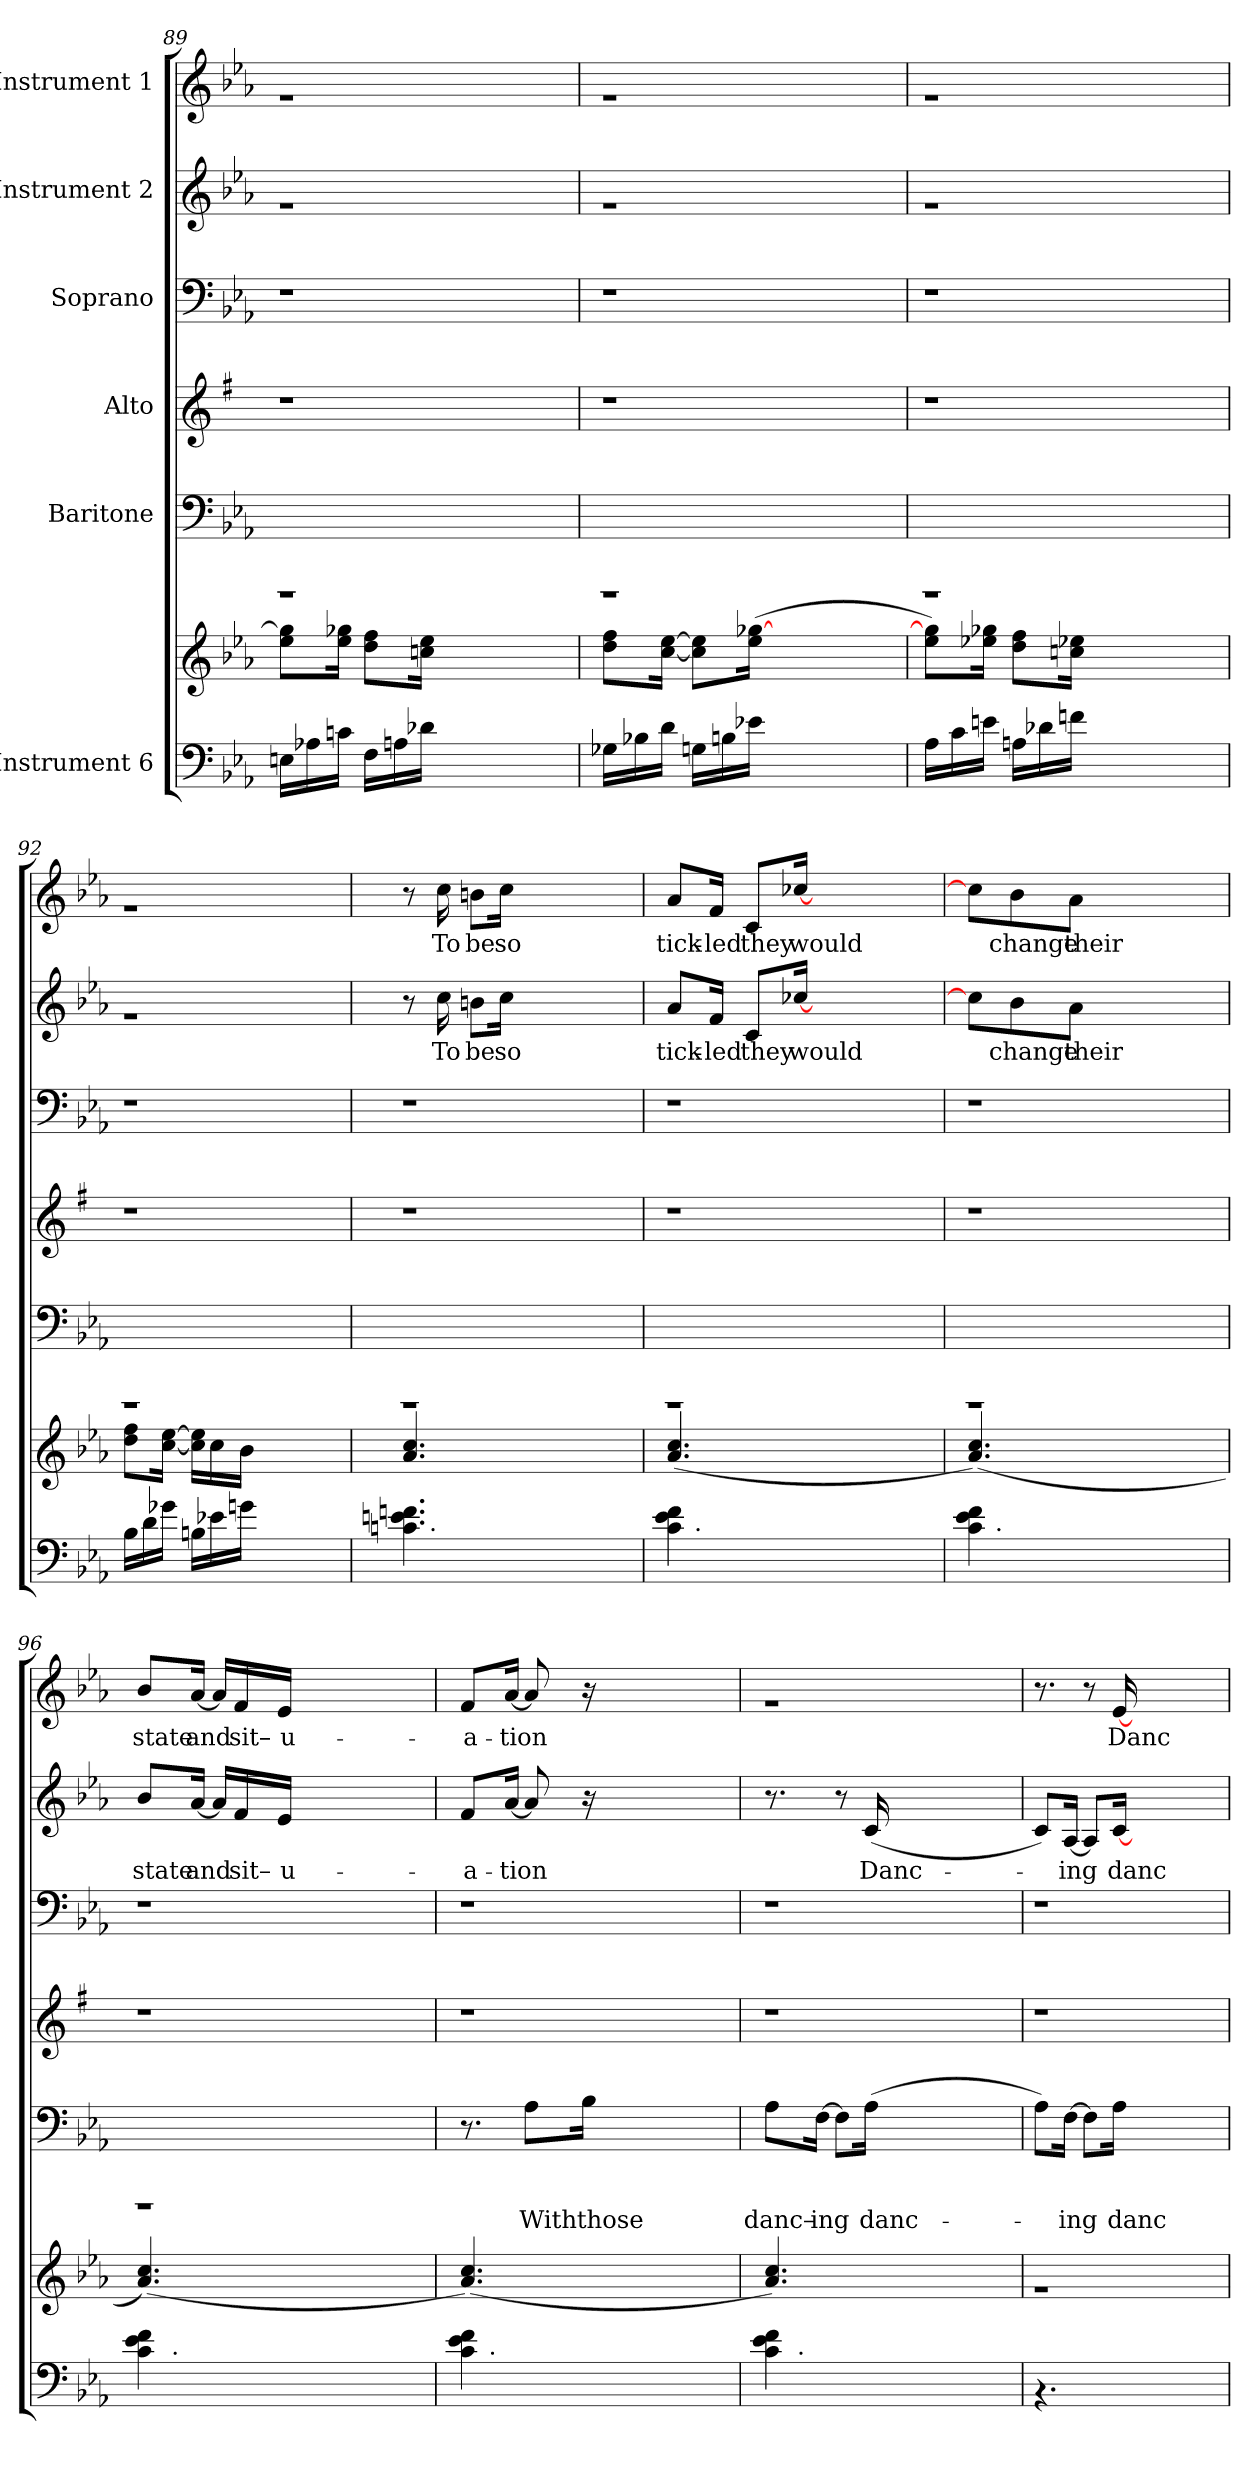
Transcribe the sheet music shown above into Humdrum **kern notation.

**kern	**kern	**kern	**text	**kern	**kern	**kern	**text	**kern	**text
*part6	*part6	*part5	*part5	*part4	*part3	*part2	*part2	*part1	*part1
*staff7	*staff6	*staff5	*staff5	*staff4	*staff3	*staff2	*staff2	*staff1	*staff1
*I"Instrument 6	*	*I"Baritone	*	*I"Alto	*I"Soprano	*I"Instrument 2	*	*I"Instrument 1	*
*clefF4	*clefG2	*clefF4	*	*clefG2	*clefF4	*clefG2	*	*clefG2	*
*ITrd2c3	*ITrd2c3	*ITrd2c3	*	*ITrd2c3	*	*	*	*	*
*k[]	*k[]	*k[]	*	*k[f#c#g#d#]	*k[b-e-a-]	*k[b-e-a-]	*	*k[b-e-a-]	*
*C:	*C:	*C:	*	*E:	*E-:	*E-:	*	*E-:	*
=89	=89	=89	=89	=89	=89	=89	=89	=89	=89
!	!	!LO:N:vis=1	!	!	!	!LO:N:vis=1	!	!LO:N:vis=1	!
16C#X\L	8cc\ 8ee-\]L	1rEEE	.	1r	1r	1ra	.	1ra	.
16Fn\	.	.	.	.	.	.	.	.	.
16An\J	16cc\ 16ee-X\J	.	.	.	.	.	.	.	.
16D\L	8b\ 8dd\L	.	.	.	.	.	.	.	.
16F#X\	.	.	.	.	.	.	.	.	.
16B-X\J	16an\ 16cc\J	.	.	.	.	.	.	.	.
2ryy	2ryy	.	.	.	.	.	.	.	.
8ryy	8ryy	.	.	.	.	.	.	.	.
=90	=90	=90	=90	=90	=90	=90	=90	=90	=90
!	!	!LO:N:vis=1	!	!	!	!LO:N:vis=1	!	!LO:N:vis=1	!
16E-X\L	8b\ 8dd\L	1rEEE	.	1r	1r	1ra	.	1ra	.
16Gn\	.	.	.	.	.	.	.	.	.
16B\J	[<16a\ [>16cc\J	.	.	.	.	.	.	.	.
16En\L	8a\] 8cc\]L	.	.	.	.	.	.	.	.
16G#X\	.	.	.	.	.	.	.	.	.
16cn\J	(<[>16ee-X\ 16cc\J	.	.	.	.	.	.	.	.
2ryy	2ryy	.	.	.	.	.	.	.	.
8ryy	8ryy	.	.	.	.	.	.	.	.
=91	=91	=91	=91	=91	=91	=91	=91	=91	=91
!	!	!LO:N:vis=1	!	!	!	!LO:N:vis=1	!	!LO:N:vis=1	!
16F\L	8cc\ 8ee-\]L)	1rEEE	.	1r	1r	1ra	.	1ra	.
16A\	.	.	.	.	.	.	.	.	.
16c#X\J	16ccn\ 16ee-X\J	.	.	.	.	.	.	.	.
16F#X\L	8dd\ 8b\L	.	.	.	.	.	.	.	.
16B-X\	.	.	.	.	.	.	.	.	.
16dn\J	16ccn\ 16an\J	.	.	.	.	.	.	.	.
2ryy	2ryy	.	.	.	.	.	.	.	.
8ryy	8ryy	.	.	.	.	.	.	.	.
=92	=92	=92	=92	=92	=92	=92	=92	=92	=92
!	!	!LO:N:vis=1	!	!	!	!LO:N:vis=1	!	!LO:N:vis=1	!
16G\L	8b\ 8dd\L	1rEEE	.	1r	1r	1ra	.	1ra	.
16B\	.	.	.	.	.	.	.	.	.
16e-X\J	[<16a\ [>16cc\J	.	.	.	.	.	.	.	.
16G#X\L	16a\] 16cc\]L	.	.	.	.	.	.	.	.
16cn\	16a\	.	.	.	.	.	.	.	.
16e\J	16g\J	.	.	.	.	.	.	.	.
2ryy	2ryy	.	.	.	.	.	.	.	.
8ryy	8ryy	.	.	.	.	.	.	.	.
!!LO:PB:g=z
=93	=93	=93	=93	=93	=93	=93	=93	=93	=93
!LO:N:vis=4	!	!LO:N:vis=1	!	!	!	!	!	!	!
*^	*	*	*	*	*	*	*	*	*
4.c#X\ 4.dn\ 4.An\	16..ryy	(>4.f/ 4.a/	1rEEE	.	1r	1r	8r	.	8r	.
!	!LO:TX:a:t=.	!	!	!	!	!	!	!	!	!
.	2ryy	.	.	.	.	.	.	.	.	.
!	!	!	!	!	!	!	!	!LO:LY:b:cj	!	!LO:LY:b:cj
.	.	.	.	.	.	.	16cc\	To	16cc\	To
!	!	!	!	!	!	!	!	!LO:LY:b:cj	!	!LO:LY:b:cj
.	.	.	.	.	.	.	8bn\L	be	8bn\L	be
!	!	!	!	!	!	!	!	!LO:LY:b:cj	!	!LO:LY:b:cj
.	.	.	.	.	.	.	16cc\J	so	16cc\J	so
2ryy	.	2ryy	.	.	.	.	2ryy	.	2ryy	.
.	4ryy	.	.	.	.	.	.	.	.	.
.	8ryy	.	.	.	.	.	.	.	.	.
8ryy	.	8ryy	.	.	.	.	8ryy	.	8ryy	.
.	64ryy	.	.	.	.	.	.	.	.	.
=94	=94	=94	=94	=94	=94	=94	=94	=94	=94	=94
!LO:N:vis=4	!	!	!LO:N:vis=1	!	!	!	!	!LO:LY:b:cj	!	!LO:LY:b:cj
4.c\ 4.d\ 4.A\)	16ryy	(>4.f/ 4.a/	1rEEE	.	1r	1r	8a-/L	tick-	8a-/L	tick-
.	64ryy	.	.	.	.	.	.	.	.	.
!	!LO:TX:a:t=.	!	!	!	!	!	!	!	!	!
.	2ryy	.	.	.	.	.	.	.	.	.
!	!	!	!	!	!	!	!	!LO:LY:b:cj	!	!LO:LY:b:cj
.	.	.	.	.	.	.	16f/J	-led	16f/J	-led
!	!	!	!	!	!	!	!	!LO:LY:b:cj	!	!LO:LY:b:cj
.	.	.	.	.	.	.	8c/L	they	8c/L	they
!	!	!	!	!	!	!	!	!LO:LY:b	!	!LO:LY:b
.	.	.	.	.	.	.	[<16cc-X/J	would	[<16cc-X/J	would
2ryy	.	2ryy	.	.	.	.	2ryy	.	2ryy	.
.	4ryy	.	.	.	.	.	.	.	.	.
.	8ryy	.	.	.	.	.	.	.	.	.
8ryy	.	8ryy	.	.	.	.	8ryy	.	8ryy	.
.	32.ryy	.	.	.	.	.	.	.	.	.
=95	=95	=95	=95	=95	=95	=95	=95	=95	=95	=95
!LO:N:vis=4	!	!	!LO:N:vis=1	!	!	!	!	!	!	!
4.c\ 4.d\ 4.A\	16ryy	(>4.f/ 4.a/)	1rEEE	.	1r	1r	8cc-\L]	.	8cc-\L]	.
.	64ryy	.	.	.	.	.	.	.	.	.
!	!LO:TX:a:t=.	!	!	!	!	!	!	!	!	!
.	2ryy	.	.	.	.	.	.	.	.	.
!	!	!	!	!	!	!	!	!LO:LY:b:cj	!	!LO:LY:b:cj
.	.	.	.	.	.	.	8b-\	change	8b-\	change
!	!	!	!	!	!	!	!	!LO:LY:b:cj	!	!LO:LY:b:cj
.	.	.	.	.	.	.	8a-\J	their	8a-\J	their
2ryy	.	2ryy	.	.	.	.	2ryy	.	2ryy	.
.	4ryy	.	.	.	.	.	.	.	.	.
.	8ryy	.	.	.	.	.	.	.	.	.
8ryy	.	8ryy	.	.	.	.	8ryy	.	8ryy	.
.	32.ryy	.	.	.	.	.	.	.	.	.
=96	=96	=96	=96	=96	=96	=96	=96	=96	=96	=96
!LO:N:vis=4	!	!	!LO:N:vis=1	!	!	!	!	!LO:LY:b:cj	!	!LO:LY:b:cj
4.c\ 4.d\ 4.A\	16ryy	(>4.f/ 4.a/)	1rEEE	.	1r	1r	8b-/L	state	8b-/L	state
.	64ryy	.	.	.	.	.	.	.	.	.
!	!LO:TX:a:t=.	!	!	!	!	!	!	!	!	!
.	2ryy	.	.	.	.	.	.	.	.	.
!	!	!	!	!	!	!	!	!LO:LY:b	!	!LO:LY:b
.	.	.	.	.	.	.	[<16a-/J	and	[<16a-/J	and
.	.	.	.	.	.	.	16a-/L]	.	16a-/L]	.
!	!	!	!	!	!	!	!	!LO:LY:b:cj	!	!LO:LY:b:cj
.	.	.	.	.	.	.	16f/	sit–	16f/	sit–
!	!	!	!	!	!	!	!	!LO:LY:b:rj	!	!LO:LY:b:rj
.	.	.	.	.	.	.	16e-/J	u-	16e-/J	u-
2ryy	.	2ryy	.	.	.	.	2ryy	.	2ryy	.
.	4ryy	.	.	.	.	.	.	.	.	.
.	8ryy	.	.	.	.	.	.	.	.	.
8ryy	.	8ryy	.	.	.	.	8ryy	.	8ryy	.
.	32.ryy	.	.	.	.	.	.	.	.	.
=97	=97	=97	=97	=97	=97	=97	=97	=97	=97	=97
!LO:N:vis=4	!	!	!	!	!	!	!	!LO:LY:b:cj	!	!LO:LY:b:cj
4.c\ 4.d\ 4.A\	16ryy	(>4.f/ 4.a/)	8.r	.	1r	1r	8f/L	-a-	8f/L	-a-
.	64ryy	.	.	.	.	.	.	.	.	.
!	!LO:TX:a:t=.	!	!	!	!	!	!	!	!	!
.	2ryy	.	.	.	.	.	.	.	.	.
!	!	!	!	!	!	!	!	!LO:LY:b	!	!LO:LY:b
.	.	.	.	.	.	.	[<16a-/J	-tion	[<16a-/J	-tion
!	!	!	!	!LO:LY:b:cj	!	!	!	!	!	!
.	.	.	8F\L	With	.	.	8a-/]	.	8a-/]	.
!	!	!	!	!LO:LY:b:cj	!	!	!	!	!	!
.	.	.	16G\J	those	.	.	16ra	.	16ra	.
2ryy	.	2ryy	2ryy	.	.	.	2ryy	.	2ryy	.
.	4ryy	.	.	.	.	.	.	.	.	.
.	8ryy	.	.	.	.	.	.	.	.	.
8ryy	.	8ryy	8ryy	.	.	.	8ryy	.	8ryy	.
.	32.ryy	.	.	.	.	.	.	.	.	.
=98	=98	=98	=98	=98	=98	=98	=98	=98	=98	=98
!LO:N:vis=4	!	!	!	!LO:LY:b:cj	!	!	!	!	!LO:N:vis=1	!
4.c\ 4.d\ 4.A\	16ryy	4.f/ 4.a/)	8F\L	danc–	1r	1r	8.r	.	1ra	.
.	64ryy	.	.	.	.	.	.	.	.	.
!	!LO:TX:a:t=.	!	!	!	!	!	!	!	!	!
.	2ryy	.	.	.	.	.	.	.	.	.
!	!	!	!	!LO:LY:b	!	!	!	!	!	!
.	.	.	[>16D\J	ing	.	.	.	.	.	.
.	.	.	8D\L]	.	.	.	8r	.	.	.
!	!	!	!	!LO:LY:b	!	!	!	!LO:LY:b	!	!
.	.	.	(<16F\J	danc-	.	.	(>16c/	Danc-	.	.
2ryy	.	2ryy	2ryy	.	.	.	2ryy	.	.	.
.	4ryy	.	.	.	.	.	.	.	.	.
.	8ryy	.	.	.	.	.	.	.	.	.
8ryy	.	8ryy	8ryy	.	.	.	8ryy	.	.	.
.	32.ryy	.	.	.	.	.	.	.	.	.
=99	=99	=99	=99	=99	=99	=99	=99	=99	=99	=99
!LO:N:vis=1	!	!LO:N:vis=1	!	!	!	!	!	!	!	!
*v	*v	*	*	*	*	*	*	*	*	*
4.rC	4.ra	8F\L)	.	1r	1r	8c/L)	.	8.r	.
!	!	!	!LO:LY:b	!	!	!	!LO:LY:b	!	!
.	.	[>16D\J	-ing	.	.	[<16A-/J	-ing	.	.
.	.	8D\L]	.	.	.	8A-/L]	.	8r	.
!	!	!	!LO:LY:b:cj	!	!	!	!LO:LY:b:cj	!	!LO:LY:b:cj
.	.	16F\J	danc	.	.	[>16c/J	danc	[>16e-/	Danc
2ryy	2ryy	2ryy	.	.	.	2ryy	.	2ryy	.
8ryy	8ryy	8ryy	.	.	.	8ryy	.	8ryy	.
=	=	=	=	=	=	=	=	=	=
*-	*-	*-	*-	*-	*-	*-	*-	*-	*-
